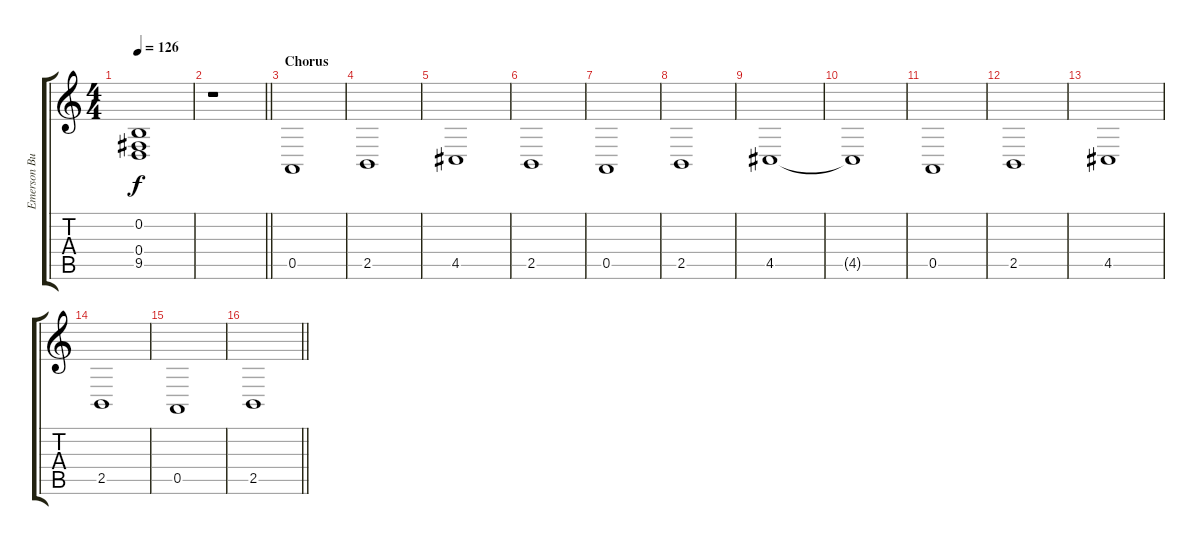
\track ("Emerson Burton (Keyboard)" "Emerson Bu") {instrument stringensemble1}
\staff {score tabs}
\tuning (E4 B3 G3 D3 A2 E2) {hide}
\ts (4 4)
\tempo 126
\clef g2
\ks c
(0.2 0.4 9.5).1{dy f} |
\barLineRight lightlight
r.1{volume 13} |
\section ("" "Chorus")
0.5.1 |
2.5.1 |
4.5.1 |
2.5.1 |
0.5.1 |
2.5.1 |
4.5.1 |
4.5{t}.1 |
0.5.1 |
2.5.1 |
4.5.1 |
2.5.1 |
0.5.1 |
\barLineRight lightlight
2.5.1
